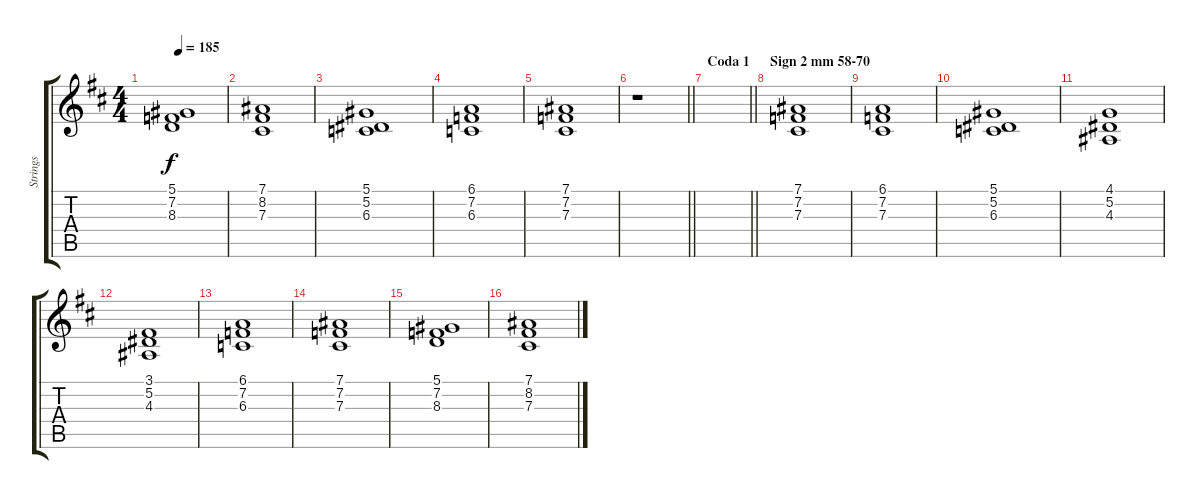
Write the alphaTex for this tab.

\track ("Strings" "Strings") {instrument stringensemble1}
\staff {score tabs}
\tuning (Eb4 Bb3 Gb3 Db3 Ab2 Eb2) {hide}
\ts (4 4)
\tempo 185
\clef g2
\ks d
(5.1 7.2 8.3).1{dy f} |
(7.1 8.2 7.3).1 |
(5.1 5.2 6.3).1 |
(6.1 7.2 6.3).1 |
(7.1 7.2 7.3).1 |
\barLineRight lightlight
r.1 |
\section ("" "Coda 1")
\barLineRight lightlight
|
\section ("" "Sign 2 mm 58-70")
(7.1 7.2 7.3).1 |
(6.1 7.2 7.3).1 |
(5.1 5.2 6.3).1 |
(4.1 5.2 4.3).1 |
(3.1 5.2 4.3).1 |
(6.1 7.2 6.3).1 |
(7.1 7.2 7.3).1 |
(5.1 7.2 8.3).1 |
(7.1 8.2 7.3).1
